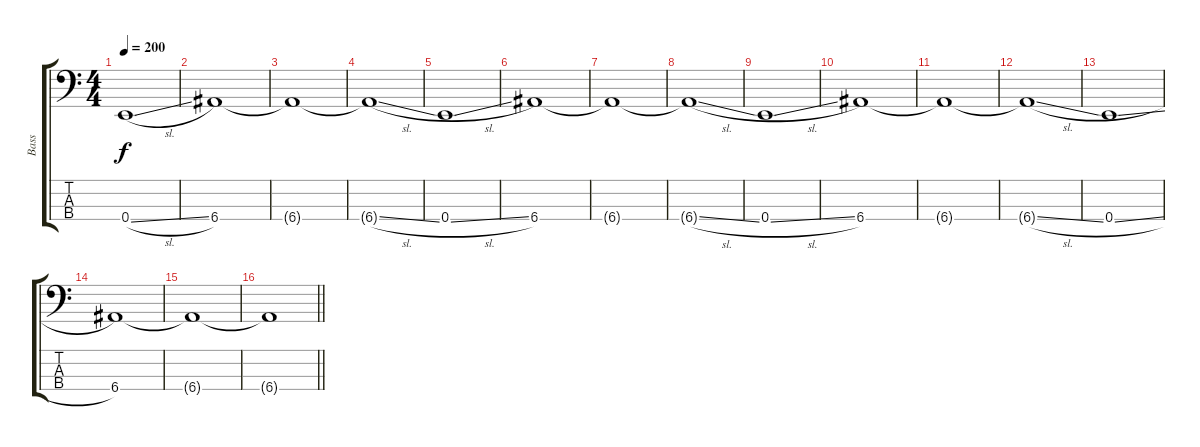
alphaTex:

\track ("Bass" "Bass") {instrument electricbassfinger}
\staff {score tabs}
\tuning (G2 D2 A1 E1) {hide}
\ts (4 4)
\tempo 200
\clef f4
\ks c
0.4{sl}.1{dy f} |
6.4.1 |
6.4{t}.1 |
6.4{sl t}.1 |
0.4{sl}.1 |
6.4.1 |
6.4{t}.1 |
6.4{sl t}.1 |
0.4{sl}.1 |
6.4.1 |
6.4{t}.1 |
6.4{sl t}.1 |
0.4{sl}.1 |
6.4.1 |
6.4{t}.1 |
\barLineRight lightlight
6.4{sl t}.1
